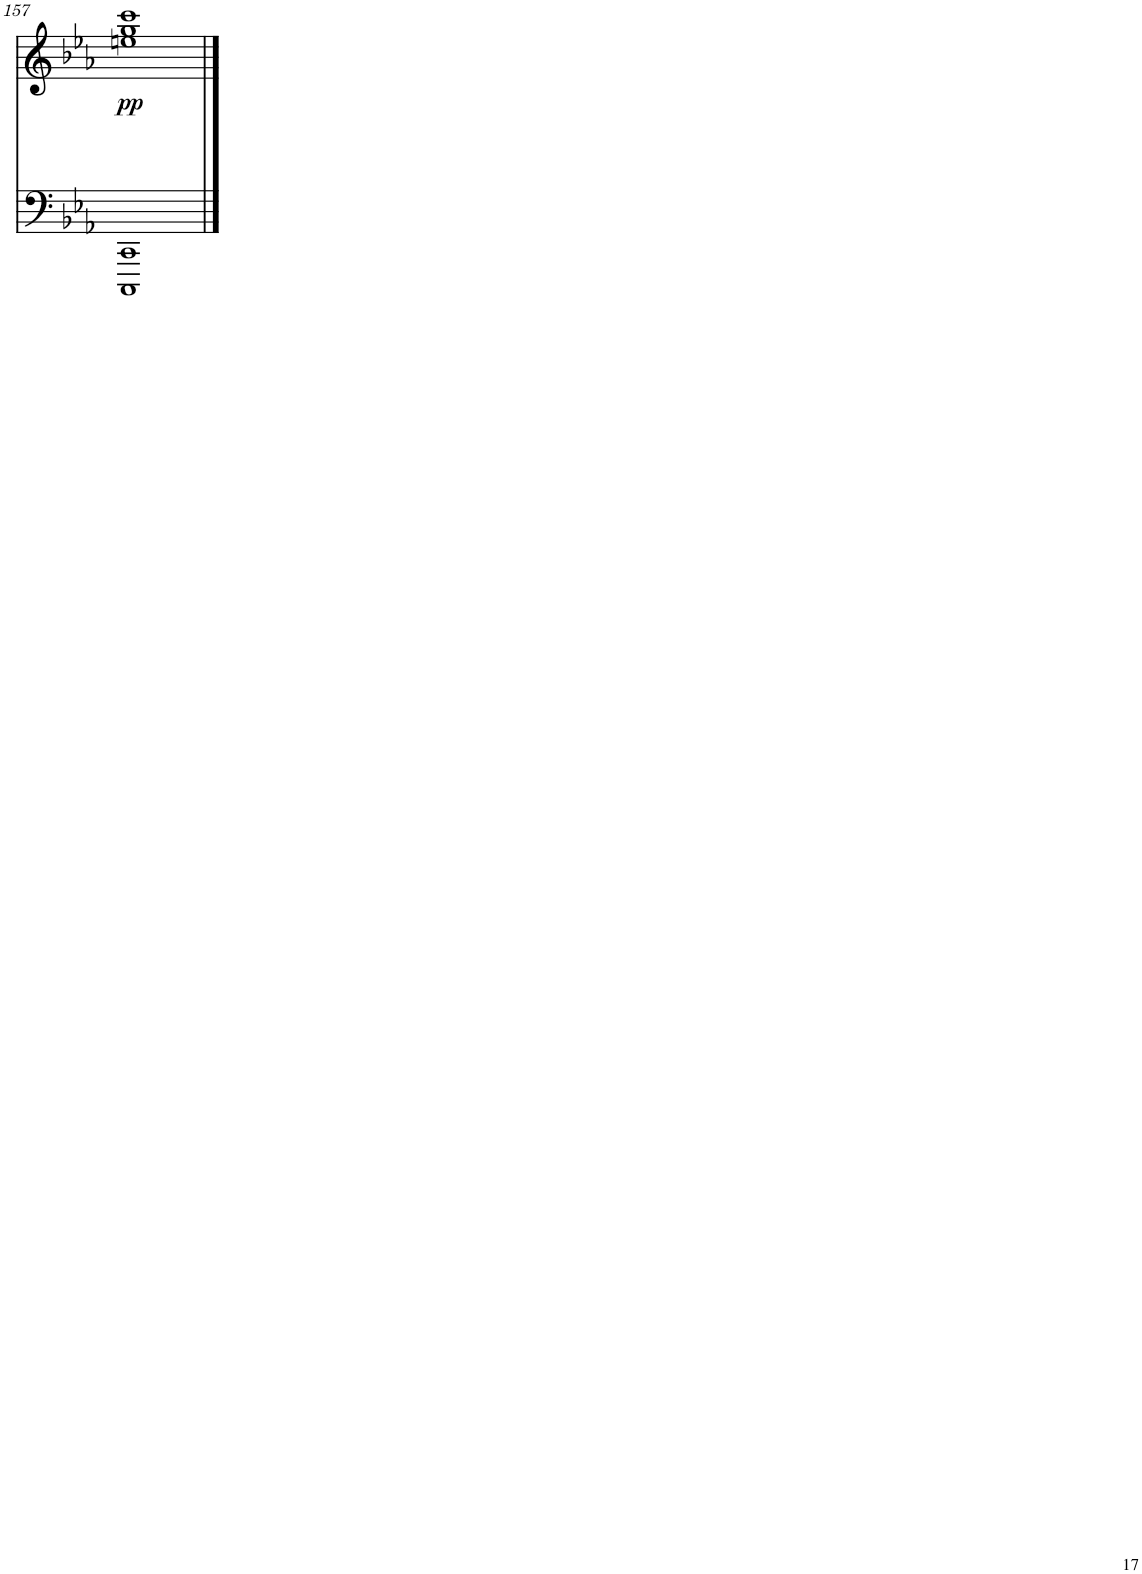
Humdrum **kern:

**kern	**kern	**text
*part2	*part1	*part1
*staff2	*staff1	*staff1
*I"piano	*I"piano	*
*I'Pno	*I'Pno	*
!!LO:PB:g=z
*clefF4	*clefG2	*
*k[b-e-a-]	*k[b-e-a-]	*
*M4/4	*M4/4	*
=157	=157	=157
!	!	!LO:LY:b
1CCC 1CC	1een 1gg 1ccc	.
==	==	==
*-	*-	*-
